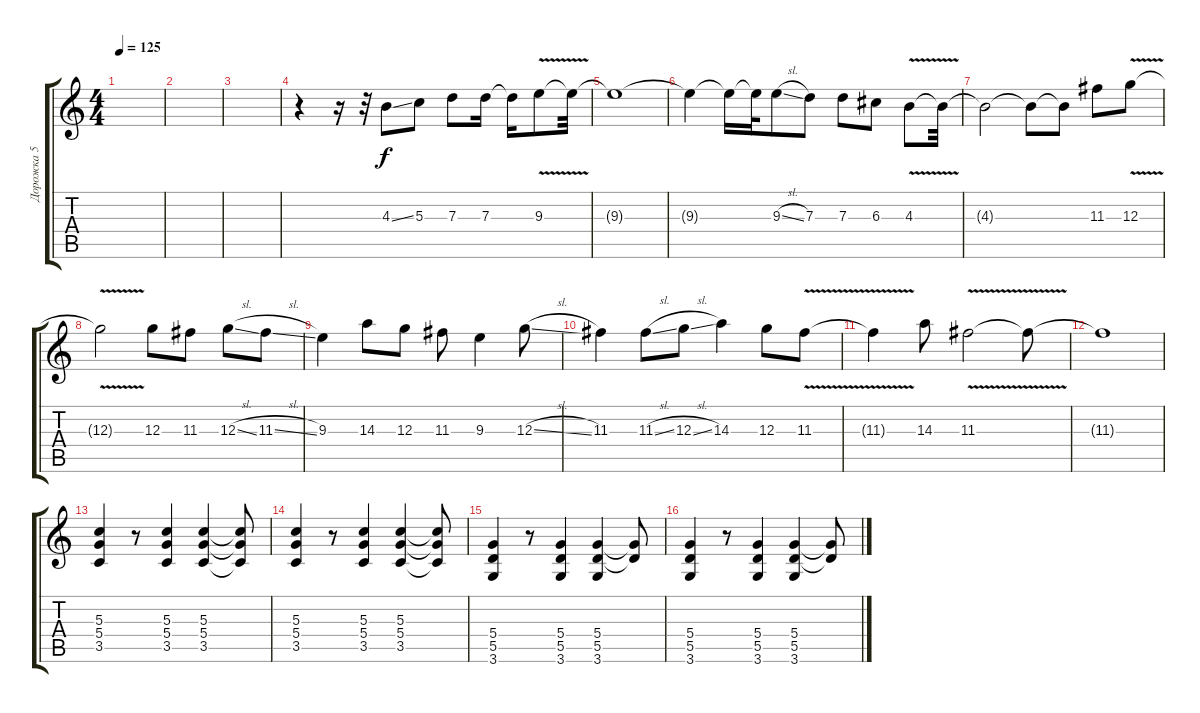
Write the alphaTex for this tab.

\track ("Дорожка 5" "Дорожка 5") {instrument distortionguitar}
\staff {score tabs}
\tuning (E4 B3 G3 D3 A2 E2) {hide}
\ts (4 4)
\tempo 125
\clef g2
\ks c
|
|
|
r.4 r.16 r.32 4.3{ss}.8 5.3.8 7.3.8 7.3.16 7.3{t}.16 9.3{v}.8 9.3{t}.32 |
9.3{t}.1 |
9.3{t}.4 9.3{t}.16 9.3{t}.32 9.3{sl}.8 7.3.8 7.3.8 6.3.8 4.3{v}.8 4.3{t}.32 |
4.3{t}.2 4.3{t}.8 4.3{t}.8 11.3.8 12.3{v}.8 |
12.3{t}.2 12.3.8 11.3.8 12.3{sl}.8 11.3{sl}.8 |
9.3.4 14.3.8 12.3.8 11.3.8 9.3.4 12.3{sl}.8 |
11.3.4 11.3{sl}.8 12.3{sl}.8 14.3.4 12.3.8 11.3{v}.8 |
11.3{t}.4 14.3.8 11.3{v}.2 11.3{t}.8 |
11.3{t}.1 |
(5.3 5.4 3.5).4 r.8 (5.3 5.4 3.5).4 (5.3 5.4 3.5).4 (5.3{t} 5.4{t} 3.5{t}).8 |
(5.3 5.4 3.5).4 r.8 (5.3 5.4 3.5).4 (5.3 5.4 3.5).4 (5.3{t} 5.4{t} 3.5{t}).8 |
(5.4 5.5 3.6).4 r.8 (5.4 5.5 3.6).4 (5.4 5.5 3.6).4 (5.4{t} 5.5{t}).8 |
(5.4 5.5 3.6).4 r.8 (5.4 5.5 3.6).4 (5.4 5.5 3.6).4 (5.4{t} 5.5{t}).8
